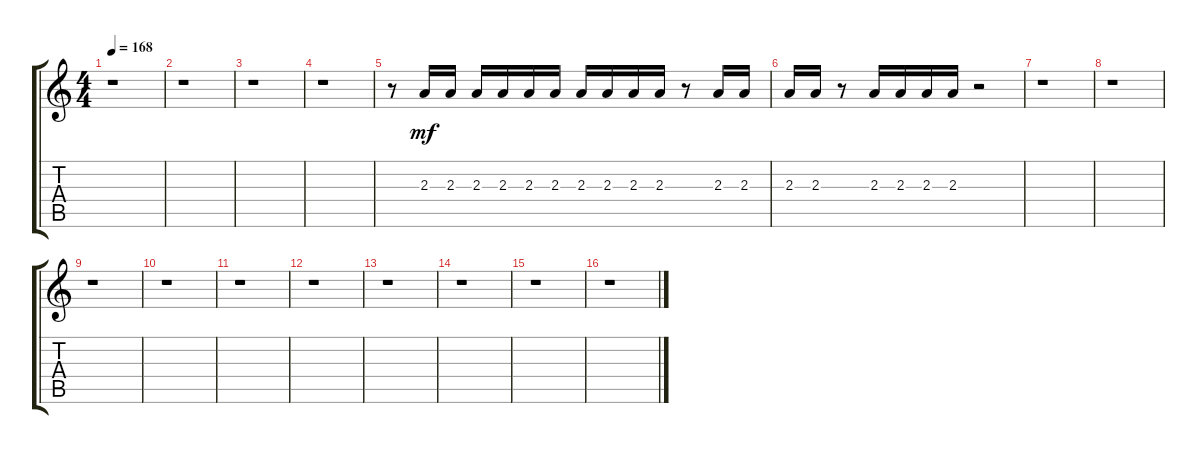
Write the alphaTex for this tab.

\track "" {instrument electricguitarmuted}
\staff {score tabs}
\tuning (E4 B3 G3 D3 A2 E2) {hide}
\ts (4 4)
\tempo 168
\clef g2
\ks c
r.1{dy mf} |
r.1 |
r.1 |
r.1 |
r.8 2.3.16 2.3.16 2.3.16 2.3.16 2.3.16 2.3.16 2.3.16 2.3.16 2.3.16 2.3.16 r.8 2.3.16 2.3.16 |
2.3.16 2.3.16 r.8 2.3.16 2.3.16 2.3.16 2.3.16 r.2 |
r.1 |
r.1 |
r.1 |
r.1 |
r.1 |
r.1 |
r.1 |
r.1 |
r.1 |
r.1
